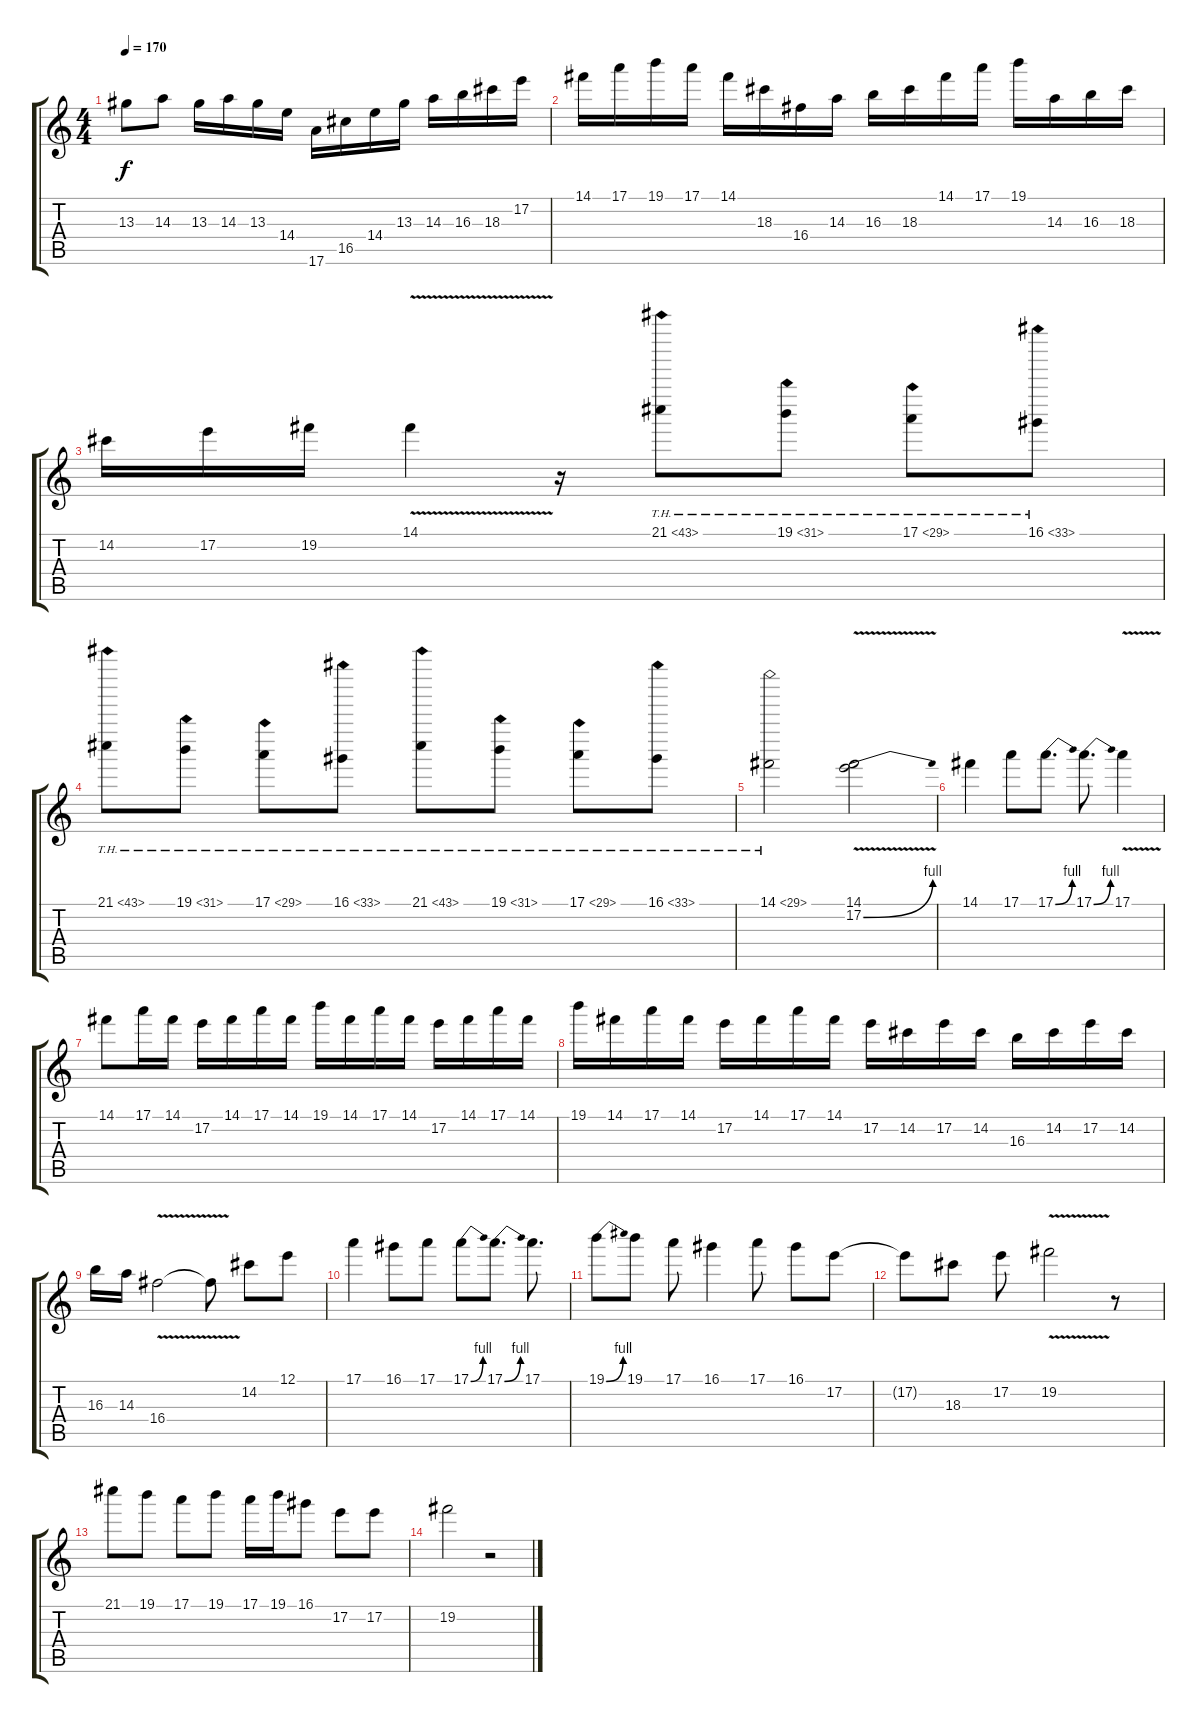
\track "" {instrument distortionguitar}
\staff {score tabs}
\tuning (E4 B3 G3 D3 A2 E2) {hide}
\ts (4 4)
\tempo 170
\clef g2
\ks c
13.3.8{dy f} 14.3.8 13.3.16 14.3.16 13.3.16 14.4.16 17.6.16 16.5.16 14.4.16 13.3.16 14.3.16 16.3.16 18.3.16 17.2.16 |
14.1.16 17.1.16 19.1.16 17.1.16 14.1.16 18.3.16 16.4.16 14.3.16 16.3.16 18.3.16 14.1.16 17.1.16 19.1.16 14.3.16 16.3.16 18.3.16 |
14.2.16 17.2.16 19.2.16 14.1{v}.4 r.16 21.1{th 22}.8 19.1{th 12}.8 17.1{th 12}.8 16.1{th 17}.8 |
21.1{th 22}.8 19.1{th 12}.8 17.1{th 12}.8 16.1{th 17}.8 21.1{th 22}.8 19.1{th 12}.8 17.1{th 12}.8 16.1{th 17}.8 |
14.1{th 15}.2 (14.1 17.2{be (bend 0 0 60 4) v}).2 |
14.1.4 17.1.8 17.1{be (bend 0 0 60 4)}.8{d} 17.1{be (bend 0 0 60 4)}.8{d} 17.1{v}.4 |
14.1.8 17.1.16 14.1.16 17.2.16 14.1.16 17.1.16 14.1.16 19.1.16 14.1.16 17.1.16 14.1.16 17.2.16 14.1.16 17.1.16 14.1.16 |
19.1.16 14.1.16 17.1.16 14.1.16 17.2.16 14.1.16 17.1.16 14.1.16 17.2.16 14.2.16 17.2.16 14.2.16 16.3.16 14.2.16 17.2.16 14.2.16 |
16.3.16 14.3.16 16.4{v}.2 16.4{t}.8 14.2.8 12.1.8 |
17.1.4 16.1.8 17.1.8 17.1{be (bend 0 0 60 4)}.8 17.1{be (bend 0 0 60 4)}.8{d} 17.1.8{d} |
19.1{be (bend 0 0 60 4)}.8 19.1.8 17.1.8 16.1.4 17.1.8 16.1.8 17.2.8 |
17.2{t}.8 18.3.8 17.2.8 19.2{v}.2 r.8 |
21.1.8 19.1.8 17.1.8 19.1.8 17.1.16 19.1.16 16.1.8 17.2.8 17.2.8 |
19.2.2 r.2
